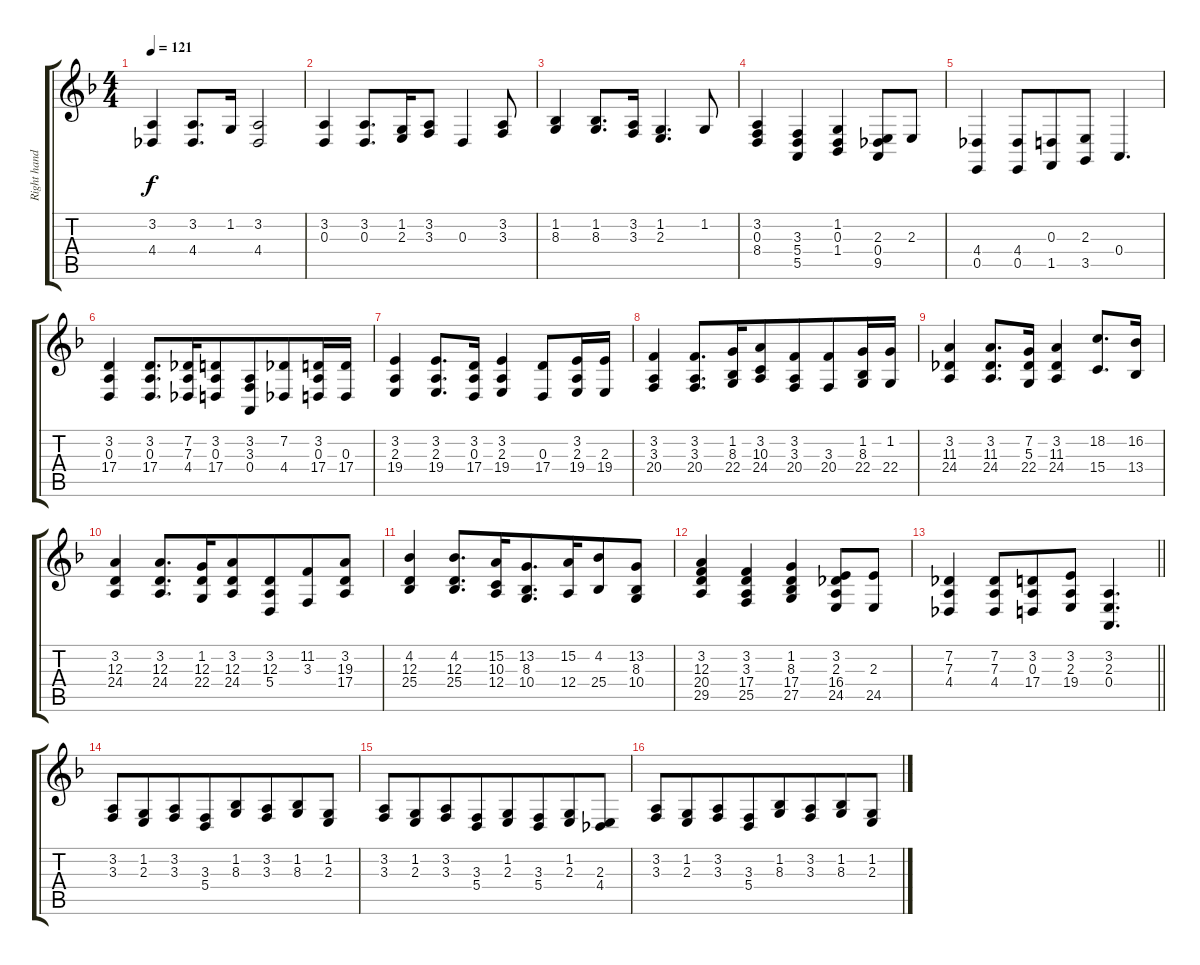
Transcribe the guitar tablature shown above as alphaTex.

\track ("Right hand" "Right hand") {instrument acousticgrandpiano}
\staff {score tabs}
\tuning (C-1 Gb3 D3 A2 E2 B1) {hide}
\ts (4 4)
\tempo 121
\clef g2
\ks dminor
(3.2 4.4).4{dy f} (3.2 4.4).8{d} 1.2.16 (3.2 4.4).2 |
(3.2 0.3).4 (3.2 0.3).8{d} (1.2 2.3).16{beam merge} (3.2 3.3).8 0.3.4 (3.2 3.3).8 |
(1.2 8.3).4 (1.2 8.3).8{d} (3.2 3.3).16 (1.2 2.3).4{d} 1.2.8 |
(3.2 0.3 8.4).4 (3.3 5.4 5.5).4 (1.2 0.3 1.4).4 (2.3 0.4 9.5).8 2.3.8 |
(4.4 0.5).4 (4.4 0.5).8 (0.3 1.5).8{beam merge} (2.3 3.5).8 0.4.4{d} |
(3.2 0.3 17.4).4 (3.2 0.3 17.4).8{d} (7.2 7.3 4.4).16{beam merge} (3.2 0.3 17.4).8 (3.2 3.3 0.4).8{beam merge} (7.2 4.4).8 (3.2 0.3 17.4).16 (0.3 17.4).16 |
(3.2 2.3 19.4).4 (3.2 2.3 19.4).8{d} (3.2 0.3 17.4).16 (3.2 2.3 19.4).4 (0.3 17.4).8 (3.2 2.3 19.4).16 (2.3 19.4).16 |
(3.2 3.3 20.4).4 (3.2 3.3 20.4).8{d} (1.2 8.3 22.4).16{beam merge} (3.2 10.3 24.4).8 (3.2 3.3 20.4).8{beam merge} (3.3 20.4).8 (1.2 8.3 22.4).16 (1.2 22.4).16 |
(3.2 11.3 24.4).4 (3.2 11.3 24.4).8{d} (7.2 5.3 22.4).16 (3.2 11.3 24.4).4 (18.2 15.4).8{d} (16.2 13.4).16 |
(3.2 12.3 24.4).4 (3.2 12.3 24.4).8{d} (1.2 12.3 22.4).16{beam merge} (3.2 12.3 24.4).8 (3.2 12.3 5.4).8{beam merge} (11.2 3.3).8 (3.2 19.3 17.4).8 |
(4.2 12.3 25.4).4 (4.2 12.3 25.4).8{d} (15.2 10.3 12.4).16{beam merge} (13.2 8.3 10.4).8{d} (15.2 12.4).16{beam merge} (4.2 25.4).8 (13.2 8.3 10.4).8 |
(3.2 12.3 20.4 29.5).4 (3.2 3.3 17.4 25.5).4 (1.2 8.3 17.4 27.5).4 (3.2 2.3 16.4 24.5).8 (2.3 24.5).8 |
\barLineRight lightlight
(7.2 7.3 4.4).4 (7.2 7.3 4.4).8 (3.2 0.3 17.4).8{beam merge} (3.2 2.3 19.4).8 (3.2 2.3 0.4).4{d} |
(3.2 3.3).8 (1.2 2.3).8{beam merge} (3.2 3.3).8 (3.3 5.4).8{beam merge} (1.2 8.3).8 (3.2 3.3).8{beam merge} (1.2 8.3).8 (1.2 2.3).8 |
(3.2 3.3).8 (1.2 2.3).8{beam merge} (3.2 3.3).8 (3.3 5.4).8{beam merge} (1.2 2.3).8 (3.3 5.4).8{beam merge} (1.2 2.3).8 (2.3 4.4).8 |
(3.2 3.3).8 (1.2 2.3).8{beam merge} (3.2 3.3).8 (3.3 5.4).8{beam merge} (1.2 8.3).8 (3.2 3.3).8{beam merge} (1.2 8.3).8 (1.2 2.3).8
